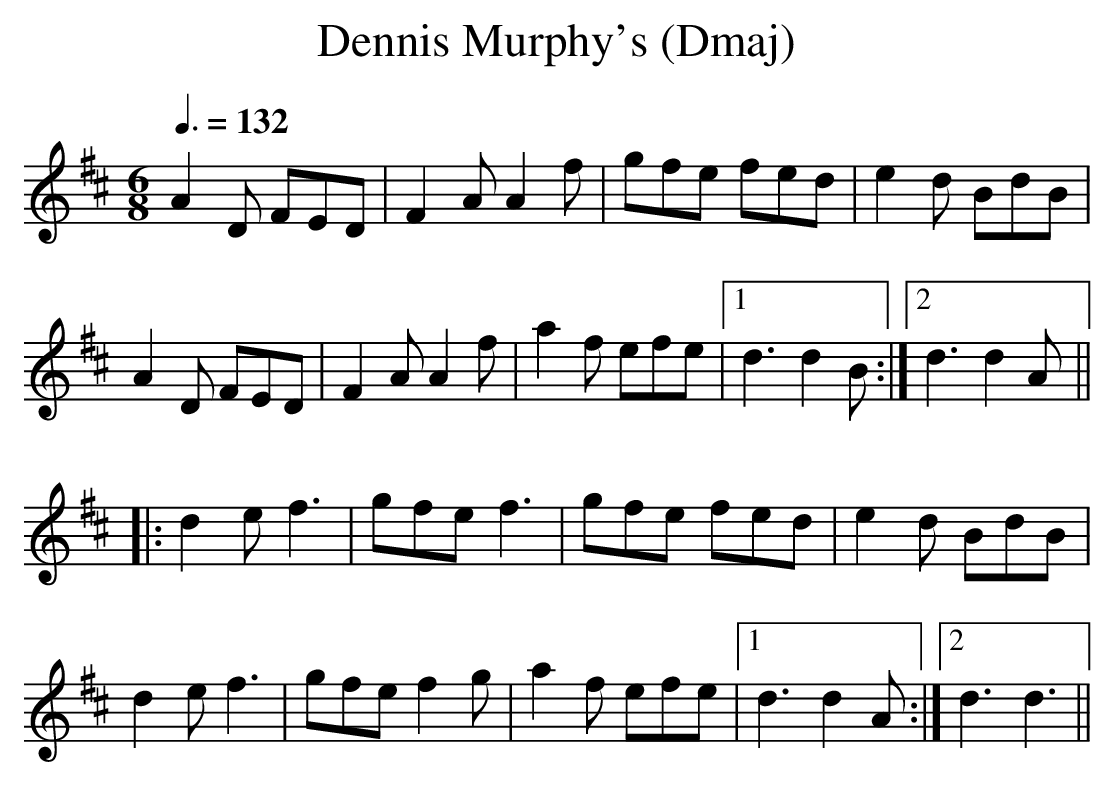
X:1
T:Dennis Murphy's (Dmaj)
Q:3/8=132
M:6/8
L:1/8
K:Dmaj
A2D FED|F2A A2f|gfe fed|e2d BdB|
A2D FED|F2A A2f|a2f efe|1d3 d2B:|2d3 d2A||
|:d2e f3|gfe f3|gfe fed|e2d BdB|
d2e f3|gfe f2g|a2f efe|1d3 d2A:|2d3 d3||
